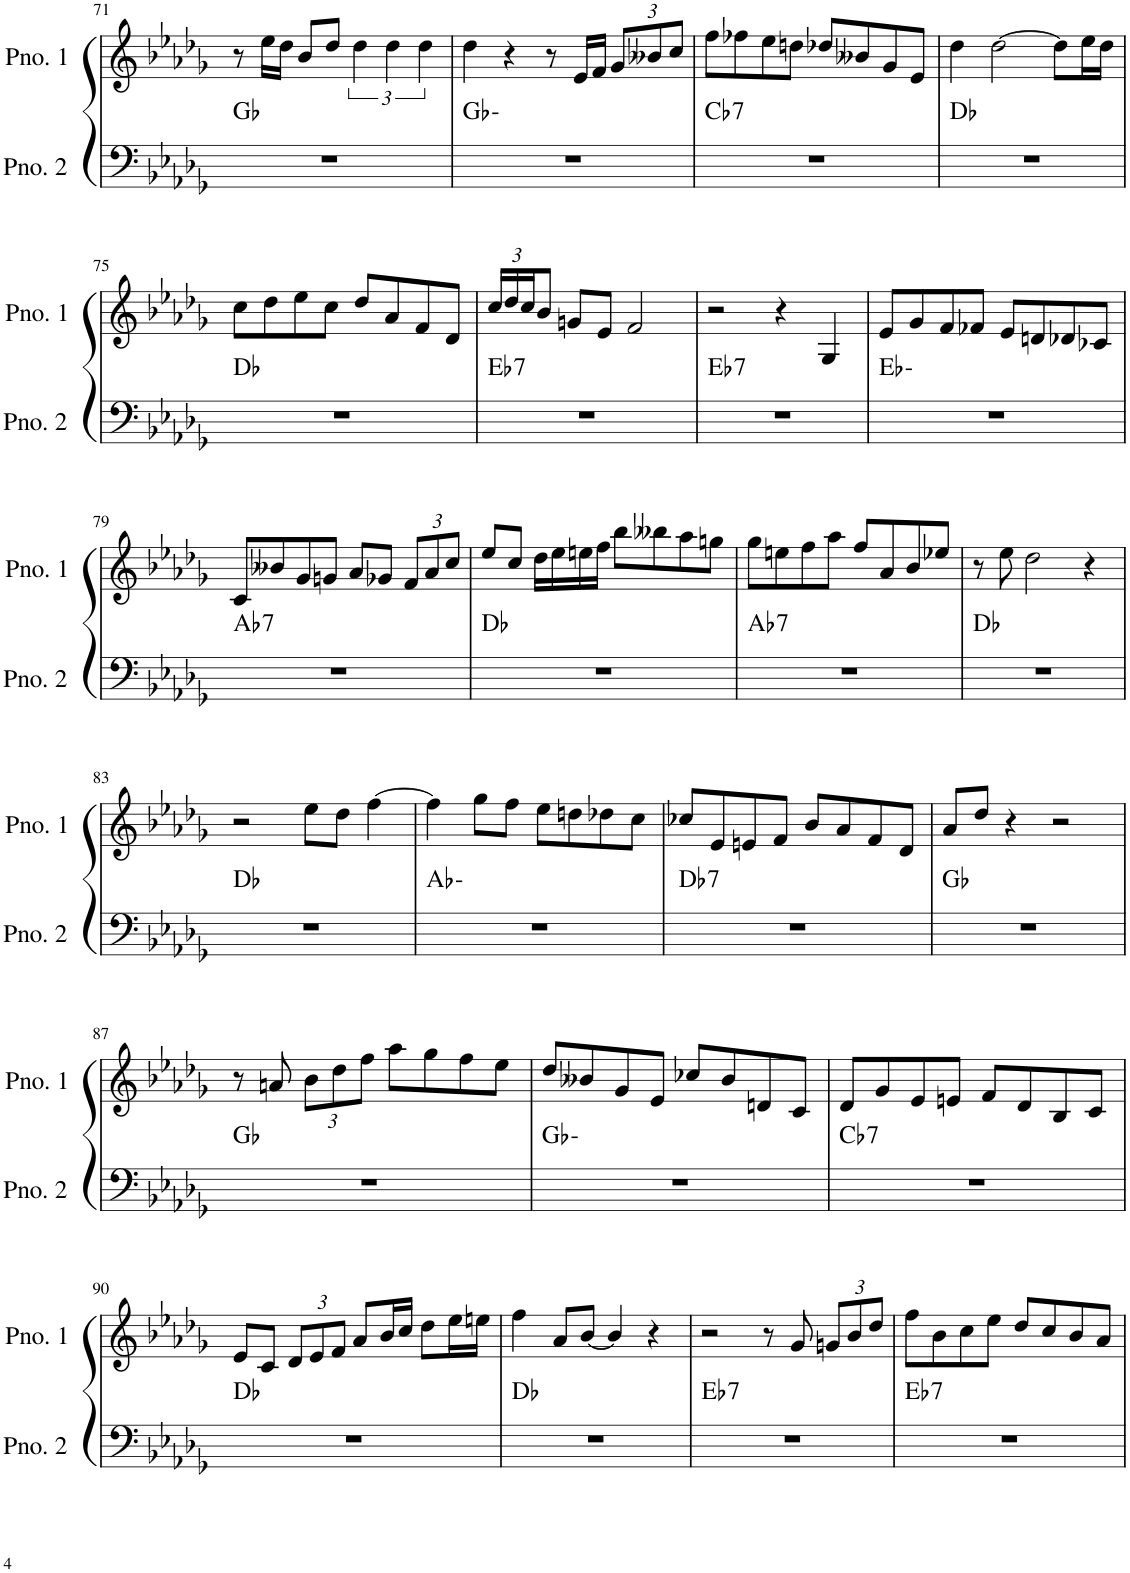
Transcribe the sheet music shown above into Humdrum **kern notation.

**kern	**harte	**kern
*part2	*part2	*part1
*staff2	*	*staff1
*I"ピアノ 2	*	*I"ピアノ 1
!!LO:PB:g=z
*clefF4	*	*clefG2
*k[b-e-a-d-g-]	*	*k[b-e-a-d-g-]
*M4/4	*	*M4/4
=71	=71	=71
1r	Gb:maj	8r
.	.	16ee-\LL
.	.	16dd-\JJ
.	.	8b-/L
.	.	8dd-/J
.	.	6dd-\
.	.	6dd-\
.	.	6dd-\
=72	=72	=72
1r	Gb:min	4dd-\
.	.	4r
.	.	8r
.	.	16e-/LL
.	.	16f/JJ
*	*	*Xbrackettup
.	.	12g-/L
.	.	12b--X/
.	.	12cc/J
=73	=73	=73
!	!LO:H:kt=7	!
1r	Cb:7	8ff\L
.	.	8ff-X\
.	.	8ee-\
.	.	8ddn\J
.	.	8dd-X/L
.	.	8b--X/
.	.	8g-/
.	.	8e-/J
=74	=74	=74
1r	Db:maj	4dd-\
.	.	[2dd-\
.	.	8dd-\L]
.	.	16ee-\L
.	.	16dd-\JJ
!!LO:LB:g=z
=75	=75	=75
1r	Db:maj	8cc\L
.	.	8dd-\
.	.	8ee-\
.	.	8cc\J
.	.	8dd-/L
.	.	8a-/
.	.	8f/
.	.	8d-/J
=76	=76	=76
!	!LO:H:kt=7	!
1r	Eb:7	24cc/LL
.	.	24dd-/
.	.	24cc/J
.	.	8b-/J
.	.	8gn/L
.	.	8e-/J
.	.	2f/
=77	=77	=77
!	!LO:H:kt=7	!
1r	Eb:7	2r
.	.	4r
.	.	4G-/
=78	=78	=78
1r	Eb:min	8e-/L
.	.	8g-/
.	.	8f/
.	.	8f-X/J
.	.	8e-/L
.	.	8dn/
.	.	8d-X/
.	.	8c-X/J
!!LO:LB:g=z
=79	=79	=79
!	!LO:H:kt=7	!
1r	Ab:7	8c/L
.	.	8b--X/
.	.	8g-/
.	.	8gn/J
.	.	8a-/L
.	.	8g-X/J
.	.	12f/L
.	.	12a-/
.	.	12cc/J
=80	=80	=80
1r	Db:maj	8ee-/L
.	.	8cc/J
.	.	16dd-\LL
.	.	16ee-\
.	.	16een\
.	.	16ff\JJ
.	.	8bb-\L
.	.	8bb--X\
.	.	8aa-\
.	.	8ggn\J
=81	=81	=81
!	!LO:H:kt=7	!
1r	Ab:7	8gg-\L
.	.	8een\
.	.	8ff\
.	.	8aa-\J
.	.	8ff/L
.	.	8a-/
.	.	8b-/
.	.	8ee-X/J
=82	=82	=82
1r	Db:maj	8r
.	.	8ee-\
.	.	2dd-\
.	.	4r
!!LO:LB:g=z
=83	=83	=83
1r	Db:maj	2r
.	.	8ee-\L
.	.	8dd-\J
.	.	[4ff\
=84	=84	=84
1r	Ab:min	4ff\]
.	.	8gg-\L
.	.	8ff\J
.	.	8ee-\L
.	.	8ddn\
.	.	8dd-X\
.	.	8cc\J
=85	=85	=85
!	!LO:H:kt=7	!
1r	Db:7	8cc-X/L
.	.	8e-/
.	.	8en/
.	.	8f/J
.	.	8b-/L
.	.	8a-/
.	.	8f/
.	.	8d-/J
=86	=86	=86
1r	Gb:maj	8a-/L
.	.	8dd-/J
.	.	4r
.	.	2r
!!LO:LB:g=z
=87	=87	=87
1r	Gb:maj	8r
.	.	8an/
.	.	12b-\L
.	.	12dd-\
.	.	12ff\J
.	.	8aa-\L
.	.	8gg-\
.	.	8ff\
.	.	8ee-\J
=88	=88	=88
1r	Gb:min	8dd-/L
.	.	8b--X/
.	.	8g-/
.	.	8e-/J
.	.	8cc-X/L
.	.	8b--/
.	.	8dn/
.	.	8c/J
=89	=89	=89
!	!LO:H:kt=7	!
1r	Cb:7	8d-/L
.	.	8g-/
.	.	8e-/
.	.	8en/J
.	.	8f/L
.	.	8d-/
.	.	8B-/
.	.	8c/J
!!LO:LB:g=z
=90	=90	=90
1r	Db:maj	8e-/L
.	.	8c/J
.	.	12d-/L
.	.	12e-/
.	.	12f/J
.	.	8a-/L
.	.	16b-/L
.	.	16cc/JJ
.	.	8dd-\L
.	.	16ee-\L
.	.	16een\JJ
=91	=91	=91
1r	Db:maj	4ff\
.	.	8a-/L
.	.	[8b-/J
.	.	4b-/]
.	.	4r
=92	=92	=92
!	!LO:H:kt=7	!
1r	Eb:7	2r
.	.	8r
.	.	8g-/
.	.	12gn/L
.	.	12b-/
.	.	12dd-/J
=93	=93	=93
!	!LO:H:kt=7	!
1r	Eb:7	8ff\L
.	.	8b-\
.	.	8cc\
.	.	8ee-\J
.	.	8dd-/L
.	.	8cc/
.	.	8b-/
.	.	8a-/J
=	=	=
*-	*-	*-
